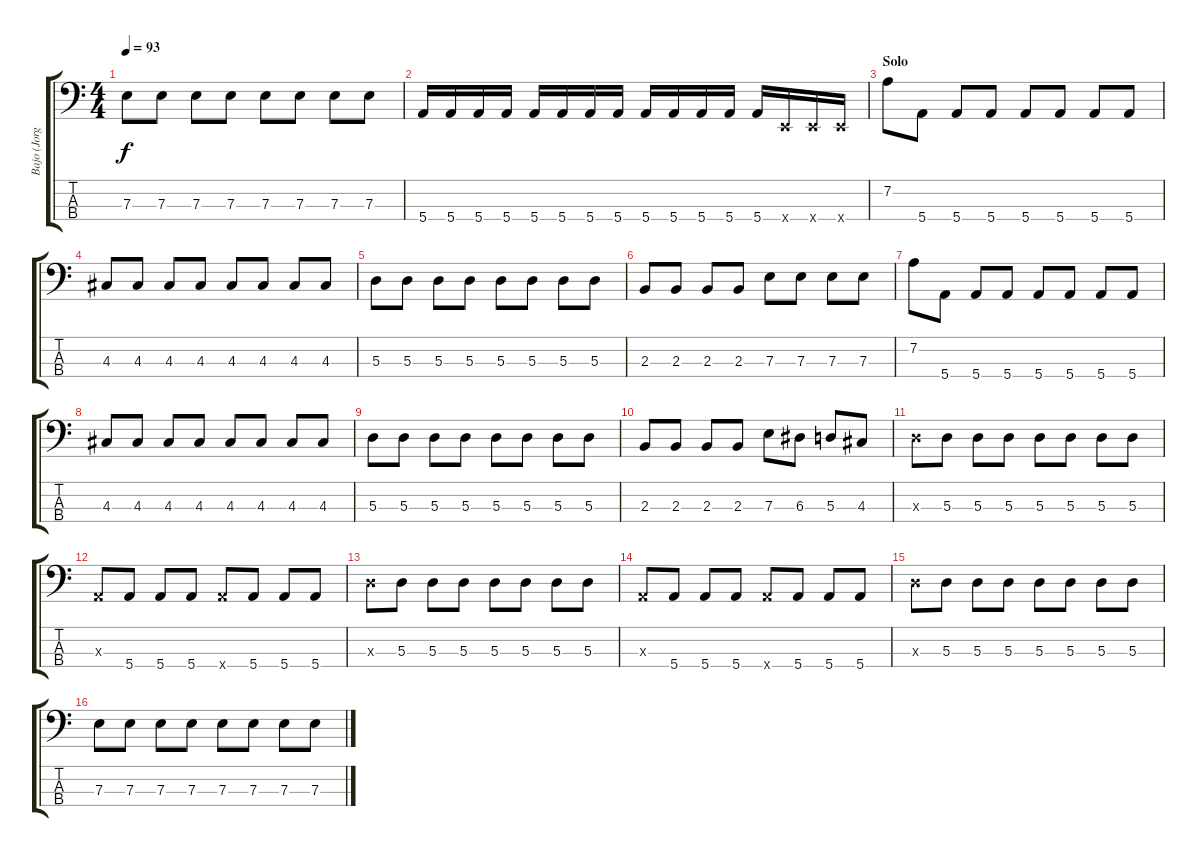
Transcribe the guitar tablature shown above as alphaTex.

\track ("Bajo (Jorge Gonzalez)" "Bajo (Jorg") {instrument electricbasspick}
\staff {score tabs}
\tuning (G2 D2 A1 E1) {hide}
\ts (4 4)
\tempo 93
\clef f4
\ks c
7.3.8{dy f} 7.3.8 7.3.8 7.3.8 7.3.8 7.3.8 7.3.8 7.3.8 |
5.4.16 5.4.16 5.4.16 5.4.16 5.4.16 5.4.16 5.4.16 5.4.16 5.4.16 5.4.16 5.4.16 5.4.16 5.4.16 0.4{x}.16 0.4{x}.16 0.4{x}.16 |
\section ("" "Solo")
7.2.8 5.4.8 5.4.8 5.4.8 5.4.8 5.4.8 5.4.8 5.4.8 |
4.3.8 4.3.8 4.3.8 4.3.8 4.3.8 4.3.8 4.3.8 4.3.8 |
5.3.8 5.3.8 5.3.8 5.3.8 5.3.8 5.3.8 5.3.8 5.3.8 |
2.3.8 2.3.8 2.3.8 2.3.8 7.3.8 7.3.8 7.3.8 7.3.8 |
7.2.8 5.4.8 5.4.8 5.4.8 5.4.8 5.4.8 5.4.8 5.4.8 |
4.3.8 4.3.8 4.3.8 4.3.8 4.3.8 4.3.8 4.3.8 4.3.8 |
5.3.8 5.3.8 5.3.8 5.3.8 5.3.8 5.3.8 5.3.8 5.3.8 |
2.3.8 2.3.8 2.3.8 2.3.8 7.3.8 6.3.8 5.3.8 4.3.8 |
5.3{x}.8 5.3.8 5.3.8 5.3.8 5.3.8 5.3.8 5.3.8 5.3.8 |
0.3{x}.8 5.4.8 5.4.8 5.4.8 5.4{x}.8 5.4.8 5.4.8 5.4.8 |
5.3{x}.8 5.3.8 5.3.8 5.3.8 5.3.8 5.3.8 5.3.8 5.3.8 |
0.3{x}.8 5.4.8 5.4.8 5.4.8 5.4{x}.8 5.4.8 5.4.8 5.4.8 |
5.3{x}.8 5.3.8 5.3.8 5.3.8 5.3.8 5.3.8 5.3.8 5.3.8 |
7.3.8 7.3.8 7.3.8 7.3.8 7.3.8 7.3.8 7.3.8 7.3.8
